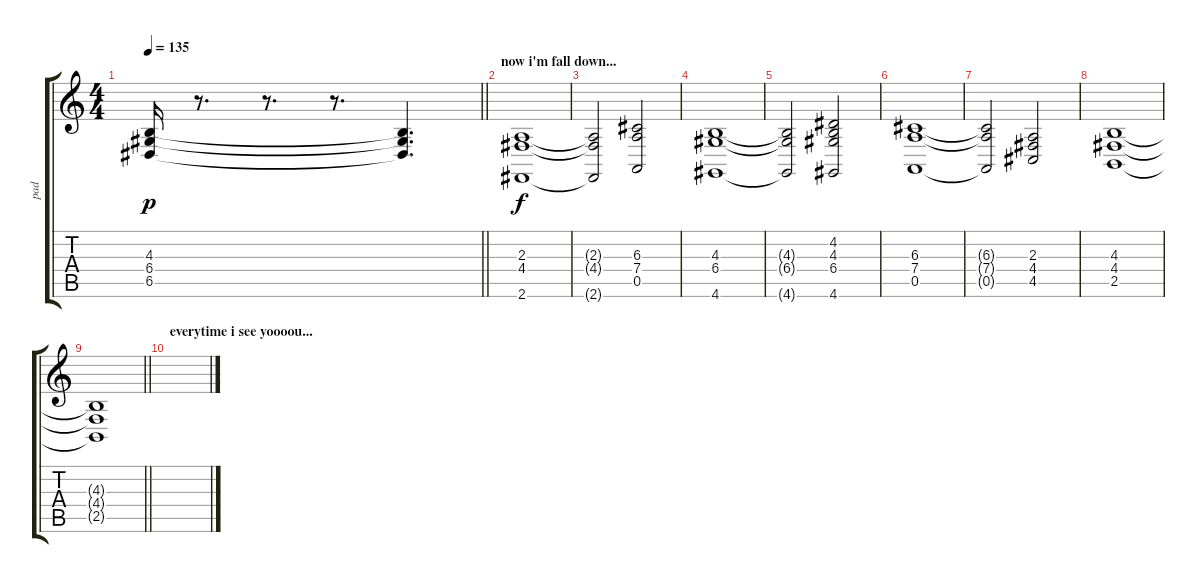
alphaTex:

\track ("pad" "pad") {instrument pad2warm}
\staff {score tabs}
\tuning (E4 B3 G3 D3 A2 E2) {hide}
\ts (4 4)
\tempo 135
\clef g2
\barLineRight lightlight
\ks c
(4.3 6.4 6.5).16{dy p} r.8{d} r.8{d} r.8{d} (4.3{t} 6.4{t} 6.5{t}).4{d} |
\section ("" "now i'm fall down...")
(2.3 4.4 2.6).1{dy f} |
(2.3{t} 4.4{t} 2.6{t}).2 (6.3 7.4 0.5).2 |
(4.3 6.4 4.6).1 |
(4.3{t} 6.4{t} 4.6{t}).2 (4.2 4.3 6.4 4.6).2 |
(6.3 7.4 0.5).1 |
(6.3{t} 7.4{t} 0.5{t}).2 (2.3 4.4 4.5).2 |
(4.3 4.4 2.5).1 |
\barLineRight lightlight
(4.3{t} 4.4{t} 2.5{t}).1 |
\section ("" "everytime i see yoooou...")
